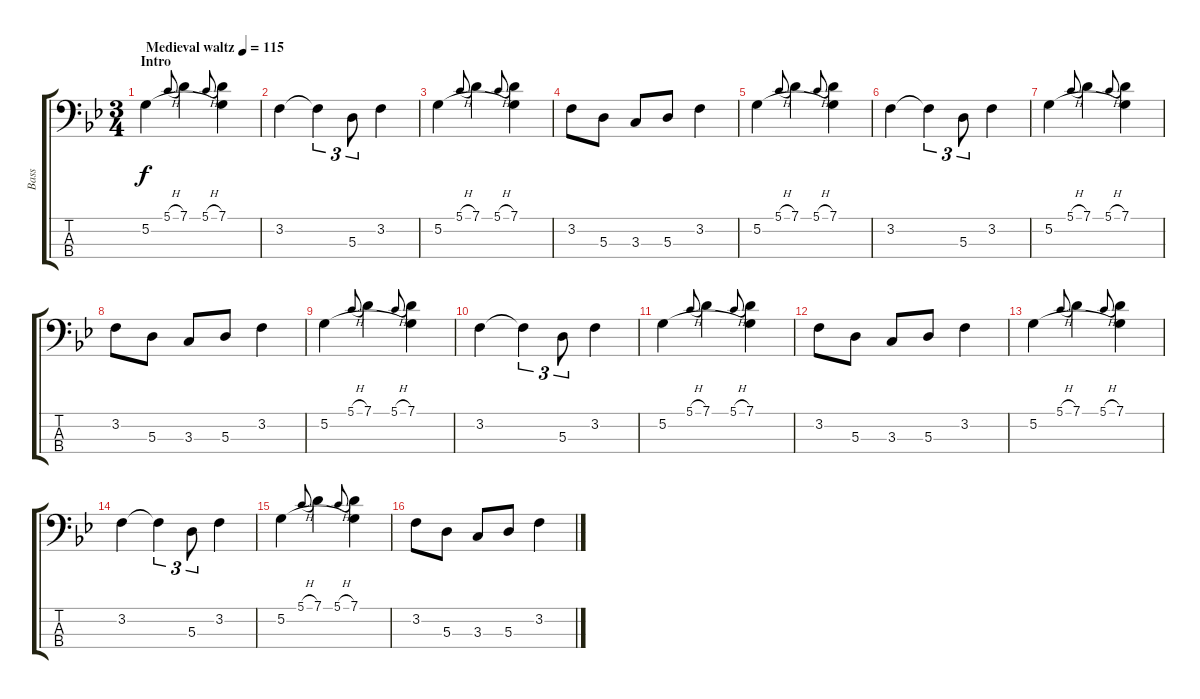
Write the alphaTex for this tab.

\track ("Bass" "Bass") {instrument electricbassfinger}
\staff {score tabs}
\tuning (G2 D2 A1 E1) {hide}
\ts (3 4)
\section ("" "Intro")
\tempo (115 "Medieval waltz")
\clef f4
\ks gminor
5.2.4{dy f instrument electricbassfinger} 5.1{h}.8{gr onbeat} 7.1.4 5.1{h}.8{gr onbeat} (7.1 5.2{t}).4 |
3.2.4 3.2{t}.4{tu (3 2)} 5.3.8{tu (3 2)} 3.2.4 |
5.2.4 5.1{h}.8{gr onbeat} 7.1.4 5.1{h}.8{gr onbeat} (7.1 5.2{t}).4 |
3.2.8 5.3.8 3.3.8 5.3.8 3.2.4 |
5.2.4 5.1{h}.8{gr onbeat} 7.1.4 5.1{h}.8{gr onbeat} (7.1 5.2{t}).4 |
3.2.4 3.2{t}.4{tu (3 2)} 5.3.8{tu (3 2)} 3.2.4 |
5.2.4 5.1{h}.8{gr onbeat} 7.1.4 5.1{h}.8{gr onbeat} (7.1 5.2{t}).4 |
3.2.8 5.3.8 3.3.8 5.3.8 3.2.4 |
5.2.4 5.1{h}.8{gr onbeat} 7.1.4 5.1{h}.8{gr onbeat} (7.1 5.2{t}).4 |
3.2.4 3.2{t}.4{tu (3 2)} 5.3.8{tu (3 2)} 3.2.4 |
5.2.4 5.1{h}.8{gr onbeat} 7.1.4 5.1{h}.8{gr onbeat} (7.1 5.2{t}).4 |
3.2.8 5.3.8 3.3.8 5.3.8 3.2.4 |
5.2.4 5.1{h}.8{gr onbeat} 7.1.4 5.1{h}.8{gr onbeat} (7.1 5.2{t}).4 |
3.2.4 3.2{t}.4{tu (3 2)} 5.3.8{tu (3 2)} 3.2.4 |
5.2.4 5.1{h}.8{gr onbeat} 7.1.4 5.1{h}.8{gr onbeat} (7.1 5.2{t}).4 |
3.2.8 5.3.8 3.3.8 5.3.8 3.2.4
